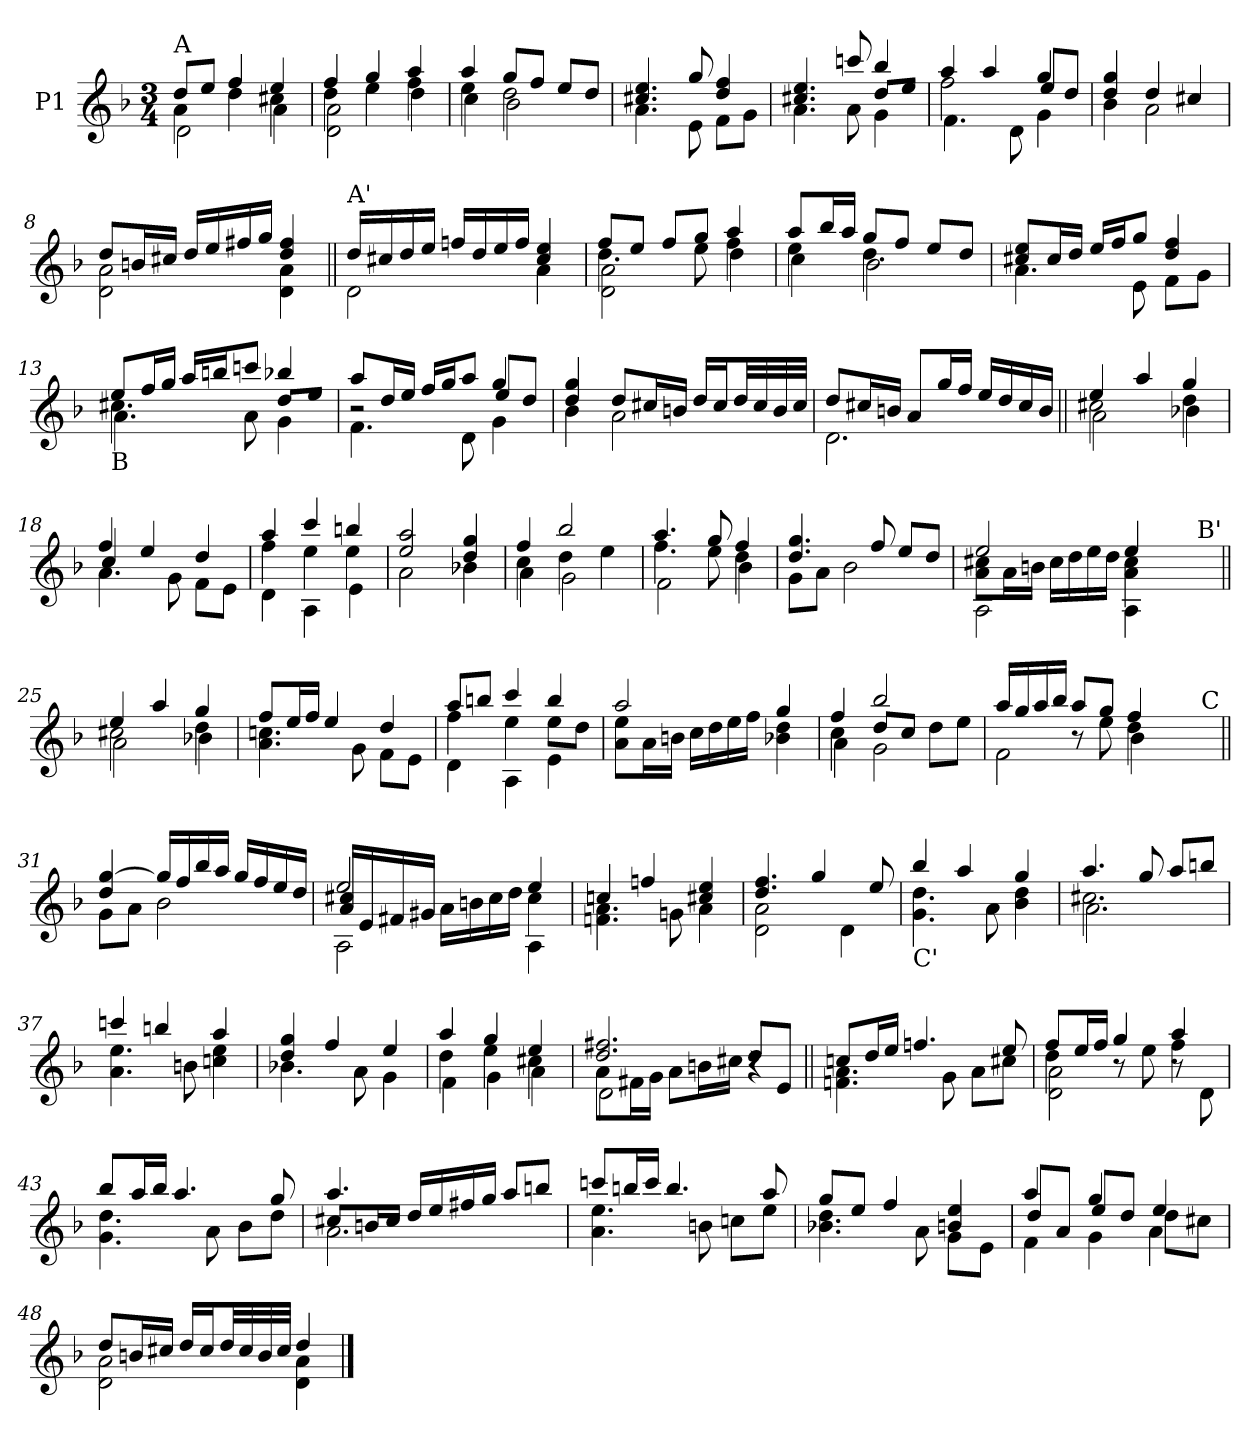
**kern
*part1
*staff1
*I"P1
!!LO:PB:g=z
*clefG2
*ITrd7c12
*k[b-]
*F:
*M3/4
*MM72
=1
*^
*	*^
!LO:TX:a:t=A	!	!
8di/L	4Ai\	2Di\
8ei/J	.	.
4fi/	4di\	.
4ei/	4c#Xi\	4Ai\
=2	=2	=2
4fi/	4di\	2Di\ 2Ai
4gi/	4ei\	.
4ai/	4fi\	4di\
=3	=3	=3
4ai/	4ei\	4ci\
8gi/L	2di\	2B-i\
8fi/J	.	.
8ei/L	.	.
8di/J	.	.
*	*v	*v
=4	=4
4.c#Xi/ 4.ei	4.Ai\
8gi/	8Ei\
4di/ 4fi	8Fi\L
.	8Gi\J
=5	=5
*	*^
4.c#Xi/ 4.ei	2ryy	4.Ai\
8ccni/	.	8Ai\
4b-i/	8di/L	4Gi\
.	8ei/J	.
=6	=6	=6
4ai/	2fi\	4.Fi\
4ai/	.	.
.	.	8Di\
4gi/	8ei/L	4Gi\
.	8di/J	.
*	*v	*v
=7	=7
4di/ 4gi	4B-i\
4di/	2Ai\
4c#Xi/	.
!!LO:LB:g=z	!!
=8	=8
8di/L	2Di\ 2Ai
16Bni/L	.
16c#Xi/JJ	.
16di/LL	.
16ei/	.
16f#Xi/	.
16gi/JJ	.
4di/ 4f#i	4Di\ 4Ai
=9||	=9||
!LO:TX:a:t=A'	!
16di/LL	2Di\
16c#Xi/	.
16di/	.
16ei/JJ	.
16fni/LL	.
16di/	.
16ei/	.
16fi/JJ	.
4c#i/ 4ei	4Ai\
=10	=10
*	*^
8fi/L	4.di\	2Di\ 2Ai
8ei/J	.	.
8fi/L	.	.
8gi/J	8ei\	.
4ai/	4fi\	4di\
=11	=11	=11
8ai/L	4ei\	4ci\
16b-i/L	.	.
16ai/JJ	.	.
8gi/L	4.di\	2B-i\
8fi/J	.	.
8ei/L	.	.
8di/J	8ryy	.
*	*v	*v
=12	=12
8c#Xi/ 8eiL	4.Ai\
16c#i/L	.
16di/JJ	.
16ei/LL	.
16fi/J	.
8gi/J	8Ei\
4di/ 4fi	8Fi\L
.	8Gi\J
!!LO:LB:g=z	!!
=13	=13
*	*^
!LO:TX:b:t=B	!	!
8ei/L	4.c#Xi\	4.Ai\
16fi/L	.	.
16gi/JJ	.	.
16ai/LL	.	.
16bni/J	.	.
8ccni/J	8ryy	8Ai\
4b-Xi/	8di/L	4Gi\
.	8ei/J	.
=14	=14	=14
8ai/L	2r	4.Fi\
16di/L	.	.
16ei/JJ	.	.
16fi/LL	.	.
16gi/J	.	.
8ai/J	.	8Di\
4gi/	8ei/L	4Gi\
.	8di/J	.
*	*v	*v
=15	=15
4di/ 4gi	4B-i\
8di/L	2Ai\
16c#Xi/L	.
16Bni/JJ	.
16di/LL	.
16c#i/J	.
32di/LL	.
32c#i/	.
32Bi/	.
32c#i/JJJ	.
=16	=16
8di/L	2.Di\
16c#Xi/L	.
16Bni/JJ	.
8Ai/L	.
16gi/L	.
16fi/JJ	.
16ei/LL	.
16di/	.
16c#i/	.
16Bi/JJ	.
!!LO:LB:g=z	!!
=17||	=17||
*	*^
4ei/	2c#Xi\	2Ai\
4ai/	.	.
4gi/	4di\	4B-Xi\
=18	=18	=18
4fi/	4ci/	4.Ai\
4ei/	2ryy	.
.	.	8Gi\
4di/	.	8Fi\L
.	.	8Ei\J
=19	=19	=19
4ai/	4fi\	4Di\
4cci/	4ei\	4AAi\
4bni/	4ei\	4Ei\
*	*v	*v
=20	=20
2ei/ 2ai	2Ai\
4di/ 4gi	4B-Xi\
=21	=21
*	*^
4fi/	4ci\	4Ai\
2b-i/	4di\	2Gi\
.	4ei\	.
=22	=22	=22
4.ai/	4.fi\	2Fi\
8gi/	8ei\	.
4fi/	4di\	4B-i\
*	*v	*v
=23	=23
4.di/ 4.gi	8Gi\L
.	8Ai\J
.	2B-i\
8fi/	.
8ei/L	.
8di/J	.
!!LO:LB:g=z	!!
=24	=24
*^	*^
2ei/	8Ai\ 8c#XiL	2AAi\	2ryy
.	16Ai\L	.	.
.	16Bni\JJ	.	.
.	16c#i\LL	.	.
.	16di\	.	.
.	16ei\	.	.
.	16di\JJ	.	.
4ei/	4Ai\ 4c#i	4AAi\	8ryy
.	.	.	16ryy
.	.	.	32ryy
.	.	.	64ryy
.	.	.	128...ryy
!	!	!	!LO:TX:a:t=B'
.	.	.	1024ryy
*	*	*v	*v
=25||	=25||	=25||
4ei/	2c#Xi\	2Ai\
4ai/	.	.
4gi/	4di\	4B-Xi\
*	*v	*v
=26	=26
8fi/L	4.Ai\ 4.cni
16ei/L	.
16fi/JJ	.
4ei/	.
.	8Gi\
4di/	8Fi\L
.	8Ei\J
=27	=27
*	*^
8ai/L	4fi\	4Di\
8bni/J	.	.
4cci/	4ei\	4AAi\
4bi/	8ei\L	4Ei\
.	8di\J	.
*	*v	*v
=28	=28
2ai/	8Ai\ 8eiL
.	16Ai\L
.	16Bni\JJ
.	16ci\LL
.	16di\
.	16ei\
.	16fi\JJ
4gi/	4B-Xi\ 4di
=29	=29
*	*^
4fi/	4ci\	4Ai\
2b-i/	8di/L	2Gi\
.	8ci/J	.
.	8di\L	.
.	8ei\J	.
!!LO:LB:g=z	!!	!!
=30	=30	=30
*	*	*^
16ai/LL	4ryy	2Fi\	2ryy
16gi/	.	.	.
16ai/	.	.	.
16b-i/JJ	.	.	.
8ai/L	8r	.	.
8gi/J	8ei\	.	.
4fi/	4di\	4B-i\	8ryy
.	.	.	16ryy
.	.	.	32ryy
.	.	.	64ryy
.	.	.	128...ryy
!	!	!	!LO:TX:a:t=C
.	.	.	1024ryy
*	*v	*v	*v
=31||	=31||
4di/ [4gi	8Gi\L
.	8Ai\J
16gi/LL]	2B-i\
16fi/	.
16b-i/	.
16ai/JJ	.
16gi/LL	.
16fi/	.
16ei/	.
16di/JJ	.
=32	=32
*	*^
2ei/	16Ai/ 16c#XiLL	2AAi\
.	16Ei/	.
.	16F#Xi/	.
.	16G#Xi/JJ	.
.	16Ai\LL	.
.	16Bni\	.
.	16c#i\	.
.	16di\JJ	.
4ei/	4c#i\	4AAi\
*	*v	*v
=33	=33
4cni/	4.Fni\ 4.Ai
4fni/	.
.	8Gni\
4c#Xi/ 4ei	4Ai\
=34	=34
4.di/ 4.fi	2Di\ 2Ai
4gi/	.
.	4Di\
8ei/	.
!!LO:LB:g=z	!!
=35	=35
!LO:TX:b:t=C'	!
4b-i/	4.Gi\ 4.di
4ai/	.
.	8Ai\
4gi/	4B-i\ 4di
=36	=36
*	*^
4.ai/	2.c#Xi\	2.Ai\
8gi/	.	.
8ai/L	.	.
8bni/J	.	.
*	*v	*v
=37	=37
4ccni/	4.Ai\ 4.ei
4bni/	.
.	8Bni\
4ai/	4cni\ 4ei
=38	=38
4di/ 4gi	4.B-Xi\
4fi/	.
.	8Ai\
4ei/	4Gi\
=39	=39
*	*^
4ai/	4di\	4Fi\
4gi/	4ei\	4Gi\
4ei/	4c#Xi\	4Ai\
=40	=40	=40
2.di/ 2.f#Xi	8Ai\L	2Di\
.	16F#Xi\L	.
.	16Gi\JJ	.
.	8Ai\L	.
.	16Bni\L	.
.	16c#Xi\JJ	.
.	8di/L	4r
.	8Ei/J	.
*	*v	*v
!!LO:LB:g=z
=41||	=41||
8cni/L	4.Fni\ 4.Ai
16di/L	.
16ei/JJ	.
4.fni/	.
.	8Gi\
.	8Ai\L
8ei/	8c#Xi\J
=42	=42
*	*^
8fi/L	4di\	2Di\ 2Ai
16ei/L	.	.
16fi/JJ	.	.
4gi/	8r	.
.	8ei\	.
4ai/	4fi\	8r
.	.	8Di\
*	*v	*v
=43	=43
8b-i/L	4.Gi\ 4.di
16ai/L	.
16b-i/JJ	.
4.ai/	.
.	8Ai\
.	8B-i\L
8gi/	8di\J
=44	=44
*	*^
4.ai/	8c#Xi/L	2.Ai\
.	16Bni/L	.
.	16c#i/JJ	.
.	16di/LL	.
.	16ei/	.
8ryy	16f#Xi/	.
.	16gi/JJ	.
8ai/L	4ryy	.
8bni/J	.	.
*	*v	*v
!!LO:LB:g=z
=45	=45
8ccni/L	4.Ai\ 4.ei
16bni/L	.
16cci/JJ	.
4.bi/	.
.	8Bni\
.	8cni\L
8ai/	8ei\J
=46	=46
8gi/L	4.B-Xi\ 4.di
8ei/J	.
4fi/	.
.	8Ai\
4Bni/ 4ei	8Gi\L
.	8Ei\J
=47	=47
*	*^
4ai/	8di/L	4Fi\
.	8Ai/J	.
4gi/	8ei/L	4Gi\
.	8di/J	.
4ei/	8di\L	4Ai\
.	8c#Xi\J	.
*	*v	*v
=48	=48
8di/L	2Di\ 2Ai
16Bni/L	.
16c#Xi/JJ	.
16di/LL	.
16c#i/J	.
32di/LL	.
32c#i/	.
32Bi/	.
32c#i/JJJ	.
4di/	4Di\ 4Ai
*v	*v
==
*-
